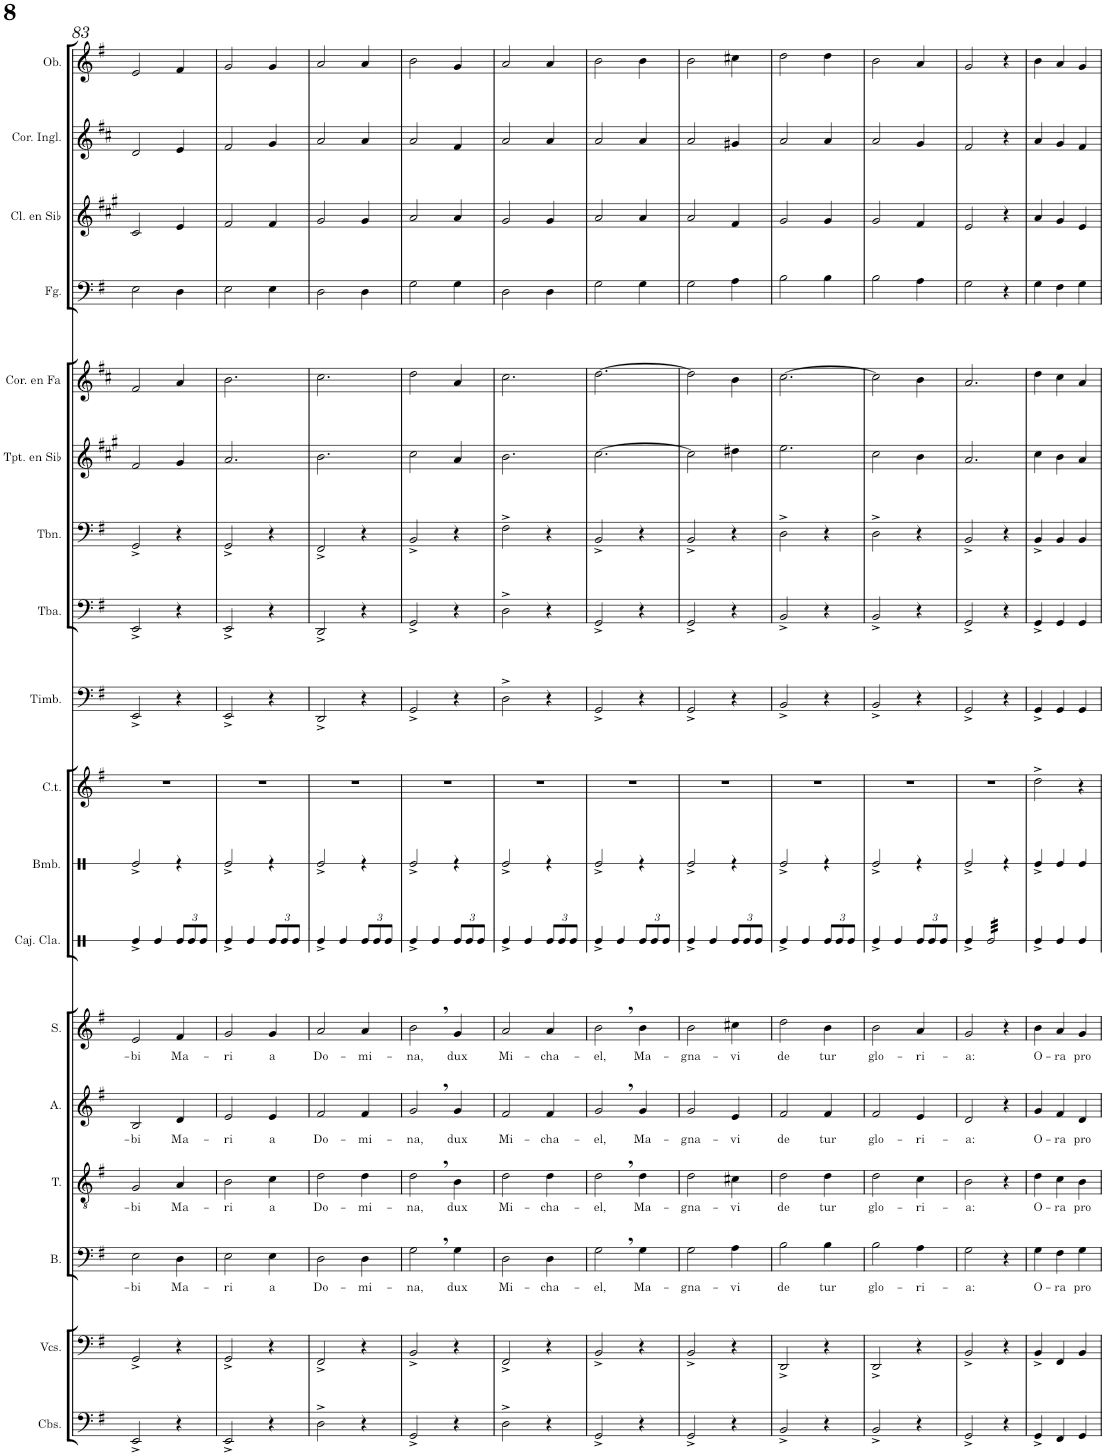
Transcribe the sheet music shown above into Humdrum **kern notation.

**kern	**kern	**kern	**text	**kern	**text	**kern	**text	**kern	**text	**kern	**kern	**kern	**kern	**kern	**kern	**kern	**kern	**kern	**kern	**kern	**kern
*part18	*part17	*part16	*part16	*part15	*part15	*part14	*part14	*part13	*part13	*part12	*part11	*part10	*part9	*part8	*part7	*part6	*part5	*part4	*part3	*part2	*part1
*staff18	*staff17	*staff16	*staff16	*staff15	*staff15	*staff14	*staff14	*staff13	*staff13	*staff12	*staff11	*staff10	*staff9	*staff8	*staff7	*staff6	*staff5	*staff4	*staff3	*staff2	*staff1
*I"Contrabajos	*I"Violonchelos	*I"Bajo	*	*I"Tenor	*	*I"Alto	*	*I"Soprano	*	*I"Caja clara	*I"Bombo	*I"Campanas tubulares	*I"Timbales	*I"Tuba	*I"Trombón	*I"Trompeta en Sib	*I"Corno en Fa	*I"Fagot	*I"Clarinete en Sib	*I"Corno inglés	*I"Oboe
*I'Cbs.	*I'Vcs.	*I'B.	*	*I'T.	*	*I'A.	*	*I'S.	*	*I'Caj. Cla.	*I'Bmb.	*I'C.t.	*I'Timb.	*I'Tba.	*I'Tbn.	*I'Tpt. en Sib	*I'Cor. en Fa	*I'Fg.	*I'Cl. en Sib	*I'Cor. Ingl.	*I'Ob.
!!LO:PB:g=z
*clefF4	*clefF4	*clefF4	*	*clefGv2	*	*clefG2	*	*clefG2	*	*clefX	*clefX	*clefG2	*clefF4	*clefF4	*clefF4	*clefG2	*clefG2	*clefF4	*clefG2	*clefG2	*clefG2
*Trd7c12	*	*	*	*	*	*	*	*	*	*	*	*	*	*	*	*Trd1c2	*Trd4c7	*	*Trd1c2	*Trd4c7	*
*k[f#]	*k[f#]	*k[f#]	*	*k[f#]	*	*k[f#]	*	*k[f#]	*	*k[]	*k[]	*k[f#]	*k[f#]	*k[f#]	*k[f#]	*k[f#c#g#]	*k[f#c#]	*k[f#]	*k[f#c#g#]	*k[f#c#]	*k[f#]
*M3/4	*M3/4	*M3/4	*	*M3/4	*	*M3/4	*	*M3/4	*	*M3/4	*M3/4	*M3/4	*M3/4	*M3/4	*M3/4	*M3/4	*M3/4	*M3/4	*M3/4	*M3/4	*M3/4
=83	=83	=83	=83	=83	=83	=83	=83	=83	=83	=83	=83	=83	=83	=83	=83	=83	=83	=83	=83	=83	=83
!	!	!	!LO:LY:b	!	!LO:LY:b	!	!LO:LY:b	!	!LO:LY:b	!	!	!	!	!	!	!	!	!	!	!	!
2EE^/	2GG^/	2E\	-bi	2G/	-bi	2B/	-bi	2e/	-bi	4Re^/	2Re^/	2.r	2EE^/	2EE^/	2GG^/	2f#/	2f#/	2E\	2c#/	2d/	2e/
.	.	.	.	.	.	.	.	.	.	4Re/	.	.	.	.	.	.	.	.	.	.	.
!	!	!	!LO:LY:b	!	!LO:LY:b	!	!LO:LY:b	!	!LO:LY:b	!	!	!	!	!	!	!	!	!	!	!	!
*	*	*	*	*	*	*	*	*	*	*Xbrackettup	*	*	*	*	*	*	*	*	*	*	*
4r	4r	4D\	Ma-	4A/	Ma-	4d/	Ma-	4f#/	Ma-	12Re/L	4r	.	4r	4r	4r	4g#/	4a/	4D\	4e/	4e/	4f#/
.	.	.	.	.	.	.	.	.	.	12Re/	.	.	.	.	.	.	.	.	.	.	.
.	.	.	.	.	.	.	.	.	.	12Re/J	.	.	.	.	.	.	.	.	.	.	.
=84	=84	=84	=84	=84	=84	=84	=84	=84	=84	=84	=84	=84	=84	=84	=84	=84	=84	=84	=84	=84	=84
!	!	!	!LO:LY:b	!	!LO:LY:b	!	!LO:LY:b	!	!LO:LY:b	!	!	!	!	!	!	!	!	!	!	!	!
2EE^/	2GG^/	2E\	-ri	2B\	-ri	2e/	-ri	2g/	-ri	4Re^/	2Re^/	2.r	2EE^/	2EE^/	2GG^/	2.a/	2.b\	2E\	2f#/	2f#/	2g/
.	.	.	.	.	.	.	.	.	.	4Re/	.	.	.	.	.	.	.	.	.	.	.
!	!	!	!LO:LY:b	!	!LO:LY:b	!	!LO:LY:b	!	!LO:LY:b	!	!	!	!	!	!	!	!	!	!	!	!
4r	4r	4E\	-a	4c\	-a	4e/	-a	4g/	-a	12Re/L	4r	.	4r	4r	4r	.	.	4E\	4f#/	4g/	4g/
.	.	.	.	.	.	.	.	.	.	12Re/	.	.	.	.	.	.	.	.	.	.	.
.	.	.	.	.	.	.	.	.	.	12Re/J	.	.	.	.	.	.	.	.	.	.	.
=85	=85	=85	=85	=85	=85	=85	=85	=85	=85	=85	=85	=85	=85	=85	=85	=85	=85	=85	=85	=85	=85
!	!	!	!LO:LY:b	!	!LO:LY:b	!	!LO:LY:b	!	!LO:LY:b	!	!	!	!	!	!	!	!	!	!	!	!
2D^\	2FF#^/	2D\	Do-	2d\	Do-	2f#/	Do-	2a/	Do-	4Re^/	2Re^/	2.r	2DD^/	2DD^/	2FF#^/	2.b\	2.cc#\	2D\	2g#/	2a/	2a/
.	.	.	.	.	.	.	.	.	.	4Re/	.	.	.	.	.	.	.	.	.	.	.
!	!	!	!LO:LY:b	!	!LO:LY:b	!	!LO:LY:b	!	!LO:LY:b	!	!	!	!	!	!	!	!	!	!	!	!
4r	4r	4D\	-mi-	4d\	-mi-	4f#/	-mi-	4a/	-mi-	12Re/L	4r	.	4r	4r	4r	.	.	4D\	4g#/	4a/	4a/
.	.	.	.	.	.	.	.	.	.	12Re/	.	.	.	.	.	.	.	.	.	.	.
.	.	.	.	.	.	.	.	.	.	12Re/J	.	.	.	.	.	.	.	.	.	.	.
=86	=86	=86	=86	=86	=86	=86	=86	=86	=86	=86	=86	=86	=86	=86	=86	=86	=86	=86	=86	=86	=86
!	!	!	!LO:LY:b	!	!LO:LY:b	!	!LO:LY:b	!	!LO:LY:b	!	!	!	!	!	!	!	!	!	!	!	!
2GG^/	2BB^/	2G,\	-na,	2d,\	-na,	2g,/	-na,	2b,\	-na,	4Re^/	2Re^/	2.r	2GG^/	2GG^/	2BB^/	2cc#\	2dd\	2G\	2a/	2a/	2b\
.	.	.	.	.	.	.	.	.	.	4Re/	.	.	.	.	.	.	.	.	.	.	.
!	!	!	!LO:LY:b	!	!LO:LY:b	!	!LO:LY:b	!	!LO:LY:b	!	!	!	!	!	!	!	!	!	!	!	!
4r	4r	4G\	dux	4B\	dux	4g/	dux	4g/	dux	12Re/L	4r	.	4r	4r	4r	4a/	4a/	4G\	4a/	4f#/	4g/
.	.	.	.	.	.	.	.	.	.	12Re/	.	.	.	.	.	.	.	.	.	.	.
.	.	.	.	.	.	.	.	.	.	12Re/J	.	.	.	.	.	.	.	.	.	.	.
=87	=87	=87	=87	=87	=87	=87	=87	=87	=87	=87	=87	=87	=87	=87	=87	=87	=87	=87	=87	=87	=87
!	!	!	!LO:LY:b	!	!LO:LY:b	!	!LO:LY:b	!	!LO:LY:b	!	!	!	!	!	!	!	!	!	!	!	!
2D^\	2FF#^/	2D\	Mi-	2d\	Mi-	2f#/	Mi-	2a/	Mi-	4Re^/	2Re^/	2.r	2D^\	2D^\	2F#^\	2.b\	2.cc#\	2D\	2g#/	2a/	2a/
.	.	.	.	.	.	.	.	.	.	4Re/	.	.	.	.	.	.	.	.	.	.	.
!	!	!	!LO:LY:b	!	!LO:LY:b	!	!LO:LY:b	!	!LO:LY:b	!	!	!	!	!	!	!	!	!	!	!	!
4r	4r	4D\	-cha-	4d\	-cha-	4f#/	-cha-	4a/	-cha-	12Re/L	4r	.	4r	4r	4r	.	.	4D\	4g#/	4a/	4a/
.	.	.	.	.	.	.	.	.	.	12Re/	.	.	.	.	.	.	.	.	.	.	.
.	.	.	.	.	.	.	.	.	.	12Re/J	.	.	.	.	.	.	.	.	.	.	.
=88	=88	=88	=88	=88	=88	=88	=88	=88	=88	=88	=88	=88	=88	=88	=88	=88	=88	=88	=88	=88	=88
!	!	!	!LO:LY:b	!	!LO:LY:b	!	!LO:LY:b	!	!LO:LY:b	!	!	!	!	!	!	!	!	!	!	!	!
2GG^/	2BB^/	2G,\	-el,	2d,\	-el,	2g,/	-el,	2b,\	-el,	4Re^/	2Re^/	2.r	2GG^/	2GG^/	2BB^/	[2.cc#\	[2.dd\	2G\	2a/	2a/	2b\
.	.	.	.	.	.	.	.	.	.	4Re/	.	.	.	.	.	.	.	.	.	.	.
!	!	!	!LO:LY:b	!	!LO:LY:b	!	!LO:LY:b	!	!LO:LY:b	!	!	!	!	!	!	!	!	!	!	!	!
4r	4r	4G\	Ma-	4d\	Ma-	4g/	Ma-	4b\	Ma-	12Re/L	4r	.	4r	4r	4r	.	.	4G\	4a/	4a/	4b\
.	.	.	.	.	.	.	.	.	.	12Re/	.	.	.	.	.	.	.	.	.	.	.
.	.	.	.	.	.	.	.	.	.	12Re/J	.	.	.	.	.	.	.	.	.	.	.
=89	=89	=89	=89	=89	=89	=89	=89	=89	=89	=89	=89	=89	=89	=89	=89	=89	=89	=89	=89	=89	=89
!	!	!	!LO:LY:b	!	!LO:LY:b	!	!LO:LY:b	!	!LO:LY:b	!	!	!	!	!	!	!	!	!	!	!	!
2GG^/	2BB^/	2G\	-gna-	2d\	-gna-	2g/	-gna-	2b\	-gna-	4Re^/	2Re^/	2.r	2GG^/	2GG^/	2BB^/	2cc#\]	2dd\]	2G\	2a/	2a/	2b\
.	.	.	.	.	.	.	.	.	.	4Re/	.	.	.	.	.	.	.	.	.	.	.
!	!	!	!LO:LY:b	!	!LO:LY:b	!	!LO:LY:b	!	!LO:LY:b	!	!	!	!	!	!	!	!	!	!	!	!
4r	4r	4A\	-vi	4c#X\	-vi	4e/	-vi	4cc#X\	-vi	12Re/L	4r	.	4r	4r	4r	4dd#X\	4b\	4A\	4f#/	4g#X/	4cc#X\
.	.	.	.	.	.	.	.	.	.	12Re/	.	.	.	.	.	.	.	.	.	.	.
.	.	.	.	.	.	.	.	.	.	12Re/J	.	.	.	.	.	.	.	.	.	.	.
=90	=90	=90	=90	=90	=90	=90	=90	=90	=90	=90	=90	=90	=90	=90	=90	=90	=90	=90	=90	=90	=90
!	!	!	!LO:LY:b	!	!LO:LY:b	!	!LO:LY:b	!	!LO:LY:b	!	!	!	!	!	!	!	!	!	!	!	!
2BB^/	2DD^/	2B\	de	2d\	de	2f#/	de	2dd\	de	4Re^/	2Re^/	2.r	2BB^/	2BB^/	2D^\	2.ee\	[2.cc#\	2B\	2g#/	2a/	2dd\
.	.	.	.	.	.	.	.	.	.	4Re/	.	.	.	.	.	.	.	.	.	.	.
!	!	!	!LO:LY:b	!	!LO:LY:b	!	!LO:LY:b	!	!LO:LY:b	!	!	!	!	!	!	!	!	!	!	!	!
4r	4r	4B\	tur	4d\	tur	4f#/	tur	4b\	tur	12Re/L	4r	.	4r	4r	4r	.	.	4B\	4g#/	4a/	4dd\
.	.	.	.	.	.	.	.	.	.	12Re/	.	.	.	.	.	.	.	.	.	.	.
.	.	.	.	.	.	.	.	.	.	12Re/J	.	.	.	.	.	.	.	.	.	.	.
=91	=91	=91	=91	=91	=91	=91	=91	=91	=91	=91	=91	=91	=91	=91	=91	=91	=91	=91	=91	=91	=91
!	!	!	!LO:LY:b	!	!LO:LY:b	!	!LO:LY:b	!	!LO:LY:b	!	!	!	!	!	!	!	!	!	!	!	!
2BB^/	2DD^/	2B\	glo-	2d\	glo-	2f#/	glo-	2b\	glo-	4Re^/	2Re^/	2.r	2BB^/	2BB^/	2D^\	2cc#\	2cc#\]	2B\	2g#/	2a/	2b\
.	.	.	.	.	.	.	.	.	.	4Re/	.	.	.	.	.	.	.	.	.	.	.
!	!	!	!LO:LY:b	!	!LO:LY:b	!	!LO:LY:b	!	!LO:LY:b	!	!	!	!	!	!	!	!	!	!	!	!
4r	4r	4A\	-ri-	4c\	-ri-	4e/	-ri-	4a/	-ri-	12Re/L	4r	.	4r	4r	4r	4b\	4b\	4A\	4f#/	4g/	4a/
.	.	.	.	.	.	.	.	.	.	12Re/	.	.	.	.	.	.	.	.	.	.	.
.	.	.	.	.	.	.	.	.	.	12Re/J	.	.	.	.	.	.	.	.	.	.	.
=92	=92	=92	=92	=92	=92	=92	=92	=92	=92	=92	=92	=92	=92	=92	=92	=92	=92	=92	=92	=92	=92
!	!	!	!LO:LY:b	!	!LO:LY:b	!	!LO:LY:b	!	!LO:LY:b	!	!	!	!	!	!	!	!	!	!	!	!
2GG^/	2BB^/	2G\	-a:	2B\	-a:	2d/	-a:	2g/	-a:	4Re^/	2Re^/	2.r	2GG^/	2GG^/	2BB^/	2.a/	2.a/	2G\	2e/	2f#/	2g/
*	*	*	*	*	*	*	*	*	*	*tremolo	*	*	*	*	*	*	*	*	*	*	*
.	.	.	.	.	.	.	.	.	.	32Re/LLL	.	.	.	.	.	.	.	.	.	.	.
.	.	.	.	.	.	.	.	.	.	32Re/	.	.	.	.	.	.	.	.	.	.	.
.	.	.	.	.	.	.	.	.	.	32Re/	.	.	.	.	.	.	.	.	.	.	.
.	.	.	.	.	.	.	.	.	.	32Re/	.	.	.	.	.	.	.	.	.	.	.
.	.	.	.	.	.	.	.	.	.	32Re/	.	.	.	.	.	.	.	.	.	.	.
.	.	.	.	.	.	.	.	.	.	32Re/	.	.	.	.	.	.	.	.	.	.	.
.	.	.	.	.	.	.	.	.	.	32Re/	.	.	.	.	.	.	.	.	.	.	.
.	.	.	.	.	.	.	.	.	.	32Re/	.	.	.	.	.	.	.	.	.	.	.
4r	4r	4r	.	4r	.	4r	.	4r	.	32Re/	4r	.	4r	4r	4r	.	.	4r	4r	4r	4r
.	.	.	.	.	.	.	.	.	.	32Re/	.	.	.	.	.	.	.	.	.	.	.
.	.	.	.	.	.	.	.	.	.	32Re/	.	.	.	.	.	.	.	.	.	.	.
.	.	.	.	.	.	.	.	.	.	32Re/	.	.	.	.	.	.	.	.	.	.	.
.	.	.	.	.	.	.	.	.	.	32Re/	.	.	.	.	.	.	.	.	.	.	.
.	.	.	.	.	.	.	.	.	.	32Re/	.	.	.	.	.	.	.	.	.	.	.
.	.	.	.	.	.	.	.	.	.	32Re/	.	.	.	.	.	.	.	.	.	.	.
.	.	.	.	.	.	.	.	.	.	32Re/JJJ	.	.	.	.	.	.	.	.	.	.	.
*	*	*	*	*	*	*	*	*	*	*Xtremolo	*	*	*	*	*	*	*	*	*	*	*
=93	=93	=93	=93	=93	=93	=93	=93	=93	=93	=93	=93	=93	=93	=93	=93	=93	=93	=93	=93	=93	=93
!	!	!	!LO:LY:b	!	!LO:LY:b	!	!LO:LY:b	!	!LO:LY:b	!	!	!	!	!	!	!	!	!	!	!	!
4GG^/	4BB^/	4G\	O-	4d\	O-	4g/	O-	4b\	O-	4Re^/	4Re^/	2dd^\	4GG^/	4GG^/	4BB^/	4cc#\	4dd\	4G\	4a/	4a/	4b\
!	!	!	!LO:LY:b	!	!LO:LY:b	!	!LO:LY:b	!	!LO:LY:b	!	!	!	!	!	!	!	!	!	!	!	!
4FF#/	4FF#/	4F#\	-ra	4c\	-ra	4f#/	-ra	4a/	-ra	4Re/	4Re/	.	4GG/	4GG/	4BB/	4b\	4cc#\	4F#\	4g#/	4g/	4a/
!	!	!	!LO:LY:b	!	!LO:LY:b	!	!LO:LY:b	!	!LO:LY:b	!	!	!	!	!	!	!	!	!	!	!	!
4GG/	4BB/	4G\	pro	4B\	pro	4d/	pro	4g/	pro	4Re/	4Re/	4r	4GG/	4GG/	4BB/	4a/	4a/	4G\	4e/	4f#/	4g/
=	=	=	=	=	=	=	=	=	=	=	=	=	=	=	=	=	=	=	=	=	=
*-	*-	*-	*-	*-	*-	*-	*-	*-	*-	*-	*-	*-	*-	*-	*-	*-	*-	*-	*-	*-	*-
